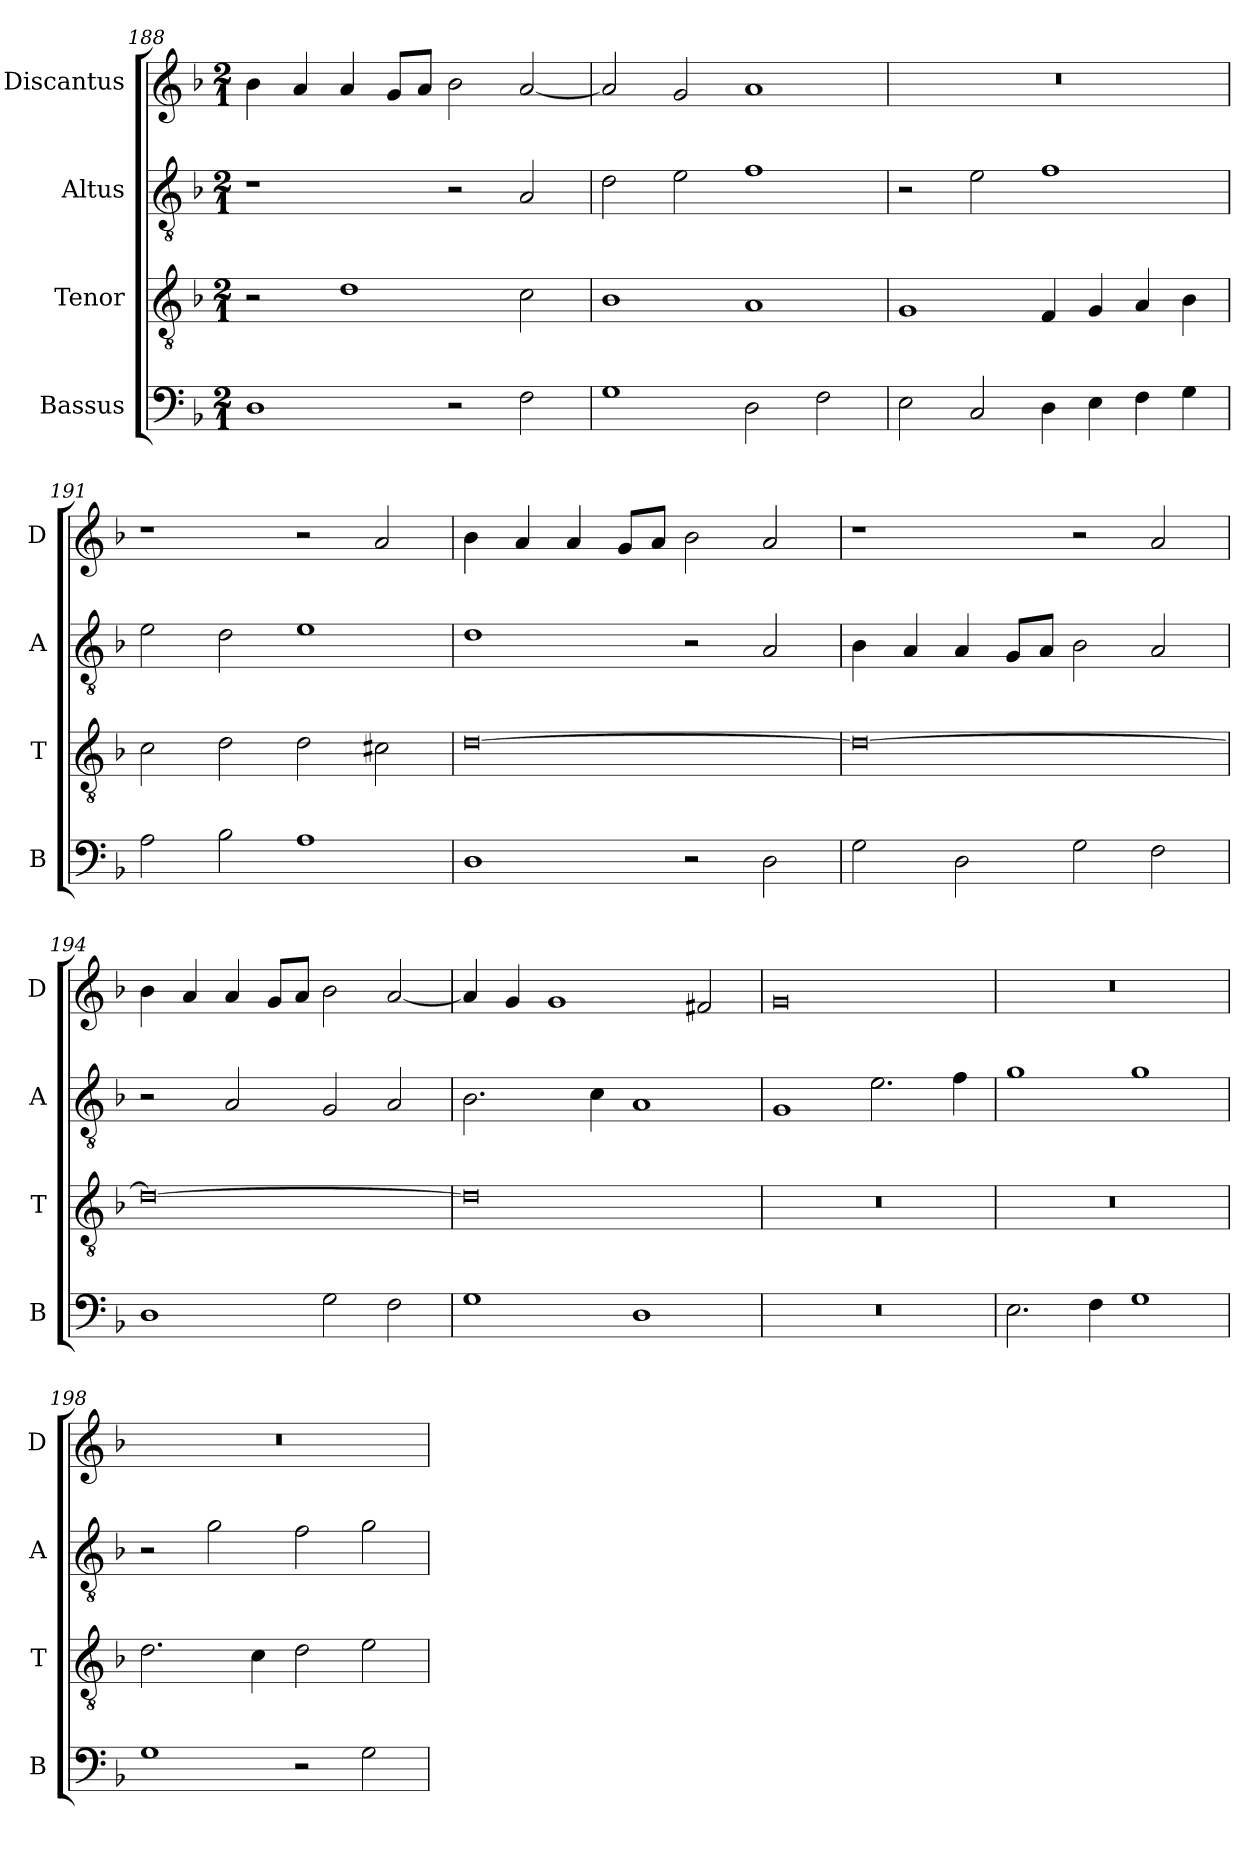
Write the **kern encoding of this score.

**kern	**kern	**kern	**kern
*part4	*part3	*part2	*part1
*staff4	*staff3	*staff2	*staff1
*I"Bassus	*I"Tenor	*I"Altus	*I"Discantus
*I'B	*I'T	*I'A	*I'D
*clefF4	*clefGv2	*clefGv2	*clefG2
*k[b-]	*k[b-]	*k[b-]	*k[b-]
*M2/1	*M2/1	*M2/1	*M2/1
=188	=188	=188	=188
1D	2r	1r	4b-\
.	.	.	4a/
.	1d	.	4a/
.	.	.	8g/L
.	.	.	8a/J
2r	.	2r	2b-\
2F\	2c\	2A/	[2a/
=189	=189	=189	=189
1G	1B-	2d\	2a/]
.	.	2e\	2g/
2D\	1A	1f	1a
2F\	.	.	.
=190	=190	=190	=190
2E\	1G	2r	0r
2C/	.	2e\	.
4D\	4F/	1f	.
4E\	4G/	.	.
4F\	4A/	.	.
4G\	4B-\	.	.
=191	=191	=191	=191
2A\	2c\	2e\	1r
2B-\	2d\	2d\	.
1A	2d\	1e	2r
.	2c#X\	.	2a/
=192	=192	=192	=192
1D	[0d	1d	4b-\
.	.	.	4a/
.	.	.	4a/
.	.	.	8g/L
.	.	.	8a/J
2r	.	2r	2b-\
2D\	.	2A/	2a/
=193	=193	=193	=193
2G\	0d_	4B-\	1r
.	.	4A/	.
2D\	.	4A/	.
.	.	8G/L	.
.	.	8A/J	.
2G\	.	2B-\	2r
2F\	.	2A/	2a/
=194	=194	=194	=194
1D	0d_	2r	4b-\
.	.	.	4a/
.	.	2A/	4a/
.	.	.	8g/L
.	.	.	8a/J
2G\	.	2G/	2b-\
2F\	.	2A/	[2a/
=195	=195	=195	=195
1G	0d]	2.B-\	4a/]
.	.	.	4g/
.	.	.	1g
.	.	4c\	.
1D	.	1A	.
.	.	.	2f#X/
=196	=196	=196	=196
0r	0r	1G	0g
.	.	2.e\	.
.	.	4f\	.
=197	=197	=197	=197
2.E\	0r	1g	0r
4F\	.	.	.
1G	.	1g	.
=198	=198	=198	=198
1G	2.d\	2r	0r
.	.	2g\	.
.	4c\	.	.
2r	2d\	2f\	.
2G\	2e\	2g\	.
=	=	=	=
*-	*-	*-	*-
